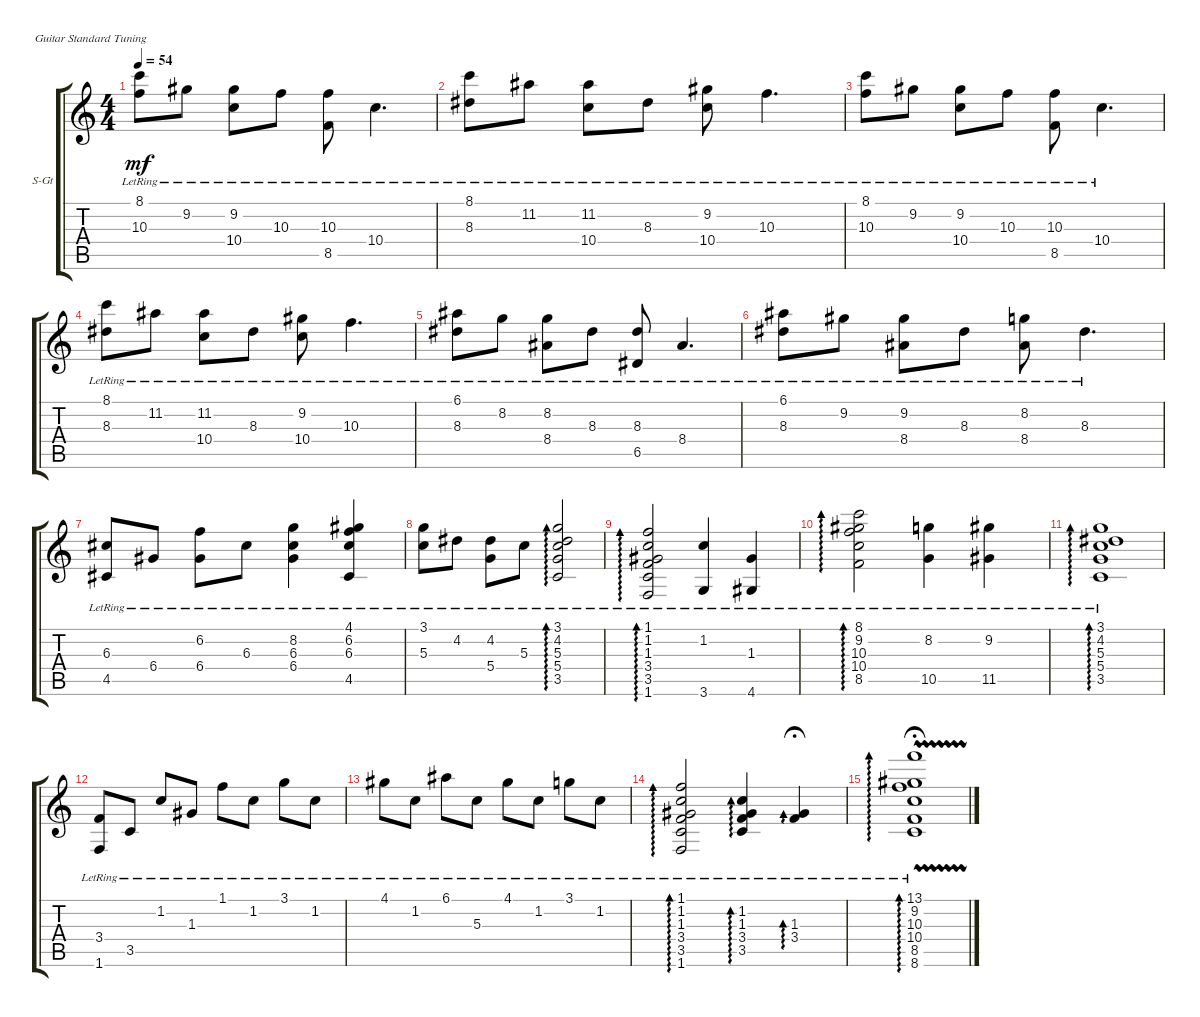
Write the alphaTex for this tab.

\defaultSystemsLayout 4
\bracketExtendMode groupsimilarinstruments
\firstSystemTrackNameOrientation horizontal
\otherSystemsTrackNameOrientation horizontal
\track ("Steel Guitar" "S-Gt") {instrument drawbarorgan}
\staff {score tabs}
\tuning (E4 B3 G3 D3 A2 E2)
\displaytranspose 12
\ts (4 4)
\tempo 54
\clef g2
\ks c
(8.1{lr} 10.3{lr}).8{dy mf} 9.2{lr}.8 (10.4{lr} 9.2{lr}).8 10.3{lr}.8 (8.5{lr} 10.3{lr}).8 10.4{lr}.4{d} |
(8.1{lr} 8.3{lr}).8 11.2{lr}.8 (10.4{lr} 11.2{lr}).8 8.3{lr}.8 (10.4{lr} 9.2{lr}).8 10.3{lr}.4{d} |
(8.1{lr} 10.3{lr}).8 9.2{lr}.8 (10.4{lr} 9.2{lr}).8 10.3{lr}.8 (8.5{lr} 10.3{lr}).8 10.4{lr}.4{d} |
(8.1{lr} 8.3{lr}).8 11.2{lr}.8 (10.4{lr} 11.2{lr}).8 8.3{lr}.8 (10.4{lr} 9.2{lr}).8 10.3{lr}.4{d} |
(6.1{lr} 8.3{lr}).8 8.2{lr}.8 (8.4{lr} 8.2{lr}).8 8.3{lr}.8 (6.5{lr} 8.3{lr}).8 8.4{lr}.4{d} |
(8.3{lr} 6.1{lr}).8 9.2{lr}.8 (8.4{lr} 9.2{lr}).8 8.3{lr}.8 (8.4{lr} 8.2{lr}).8 8.3{lr}.4{d} |
(4.5{lr} 6.3{lr}).8 6.4{lr}.8 (6.4{lr} 6.2{lr}).8 6.3{lr}.8 (6.4{lr} 6.3{lr} 8.2{lr}).4 (4.5{lr} 6.3{lr} 6.2{lr} 4.1{lr}).4 |
(3.1{lr} 5.3{lr}).8 4.2{lr}.8 (5.4{lr} 4.2{lr}).8 5.3{lr}.8 (3.5{lr} 5.4{lr} 5.3{lr} 4.2{lr} 3.1{lr}).2{ad 0} |
(1.6{lr} 3.5{lr} 3.4{lr} 1.3{lr} 1.2{lr} 1.1{lr}).2{ad 0} (3.6{lr} 1.2{lr}).4 (4.6{lr} 1.3{lr}).4 |
(8.5{lr} 10.4{lr} 10.3{lr} 9.2{lr} 8.1{lr}).2{ad 237} (10.5{lr} 8.2{lr}).4 (11.5{lr} 9.2{lr}).4 |
(3.5{lr} 5.4{lr} 5.3{lr} 4.2{lr} 3.1{lr}).1{ad 0} |
(1.6{lr} 3.4{lr}).8 3.5{lr}.8 1.2{lr}.8 1.3{lr}.8 1.1{lr}.8 1.2{lr}.8 3.1{lr}.8 1.2{lr}.8 |
4.1{lr}.8 1.2{lr}.8 6.1{lr}.8 5.3{lr}.8 4.1{lr}.8 1.2{lr}.8 3.1{lr}.8 1.2{lr}.8 |
(1.6{lr} 3.5{lr} 3.4{lr} 1.3{lr} 1.2{lr} 1.1{lr}).2{ad 0} (3.5{lr} 3.4{lr} 1.3{lr} 1.2{lr}).4{ad 0} (3.4{lr} 1.3{lr}).4{ad 0 fermata (medium 0.5)} |
(8.6{lr} 8.5{lr} 10.4{lr} 10.3{lr} 9.2{lr} 13.1{vw}).1{ad 0 fermata (medium 0.5)}
